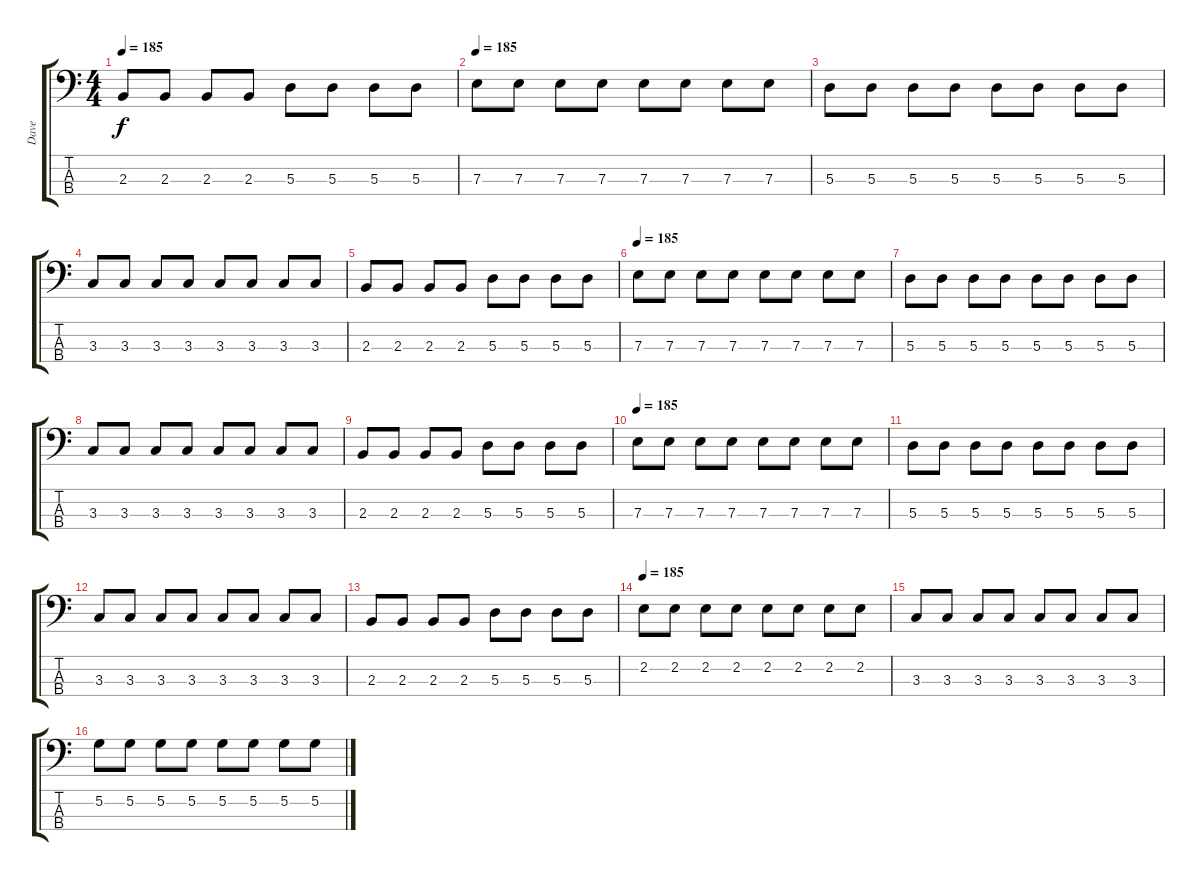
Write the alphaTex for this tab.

\track ("Dave" "Dave") {instrument electricbassfinger}
\staff {score tabs}
\tuning (G2 D2 A1 E1) {hide}
\ts (4 4)
\tempo 185
\clef f4
\ks c
2.3.8{dy f} 2.3.8 2.3.8 2.3.8 5.3.8 5.3.8 5.3.8 5.3.8 |
\tempo 185
7.3.8 7.3.8 7.3.8 7.3.8 7.3.8 7.3.8 7.3.8 7.3.8 |
5.3.8 5.3.8 5.3.8 5.3.8 5.3.8 5.3.8 5.3.8 5.3.8 |
3.3.8 3.3.8 3.3.8 3.3.8 3.3.8 3.3.8 3.3.8 3.3.8 |
2.3.8 2.3.8 2.3.8 2.3.8 5.3.8 5.3.8 5.3.8 5.3.8 |
\tempo 185
7.3.8 7.3.8 7.3.8 7.3.8 7.3.8 7.3.8 7.3.8 7.3.8 |
5.3.8 5.3.8 5.3.8 5.3.8 5.3.8 5.3.8 5.3.8 5.3.8 |
3.3.8 3.3.8 3.3.8 3.3.8 3.3.8 3.3.8 3.3.8 3.3.8 |
2.3.8 2.3.8 2.3.8 2.3.8 5.3.8 5.3.8 5.3.8 5.3.8 |
\tempo 185
7.3.8 7.3.8 7.3.8 7.3.8 7.3.8 7.3.8 7.3.8 7.3.8 |
5.3.8 5.3.8 5.3.8 5.3.8 5.3.8 5.3.8 5.3.8 5.3.8 |
3.3.8 3.3.8 3.3.8 3.3.8 3.3.8 3.3.8 3.3.8 3.3.8 |
2.3.8 2.3.8 2.3.8 2.3.8 5.3.8 5.3.8 5.3.8 5.3.8 |
\tempo 185
2.2.8 2.2.8 2.2.8 2.2.8 2.2.8 2.2.8 2.2.8 2.2.8 |
3.3.8 3.3.8 3.3.8 3.3.8 3.3.8 3.3.8 3.3.8 3.3.8 |
5.2.8 5.2.8 5.2.8 5.2.8 5.2.8 5.2.8 5.2.8 5.2.8
